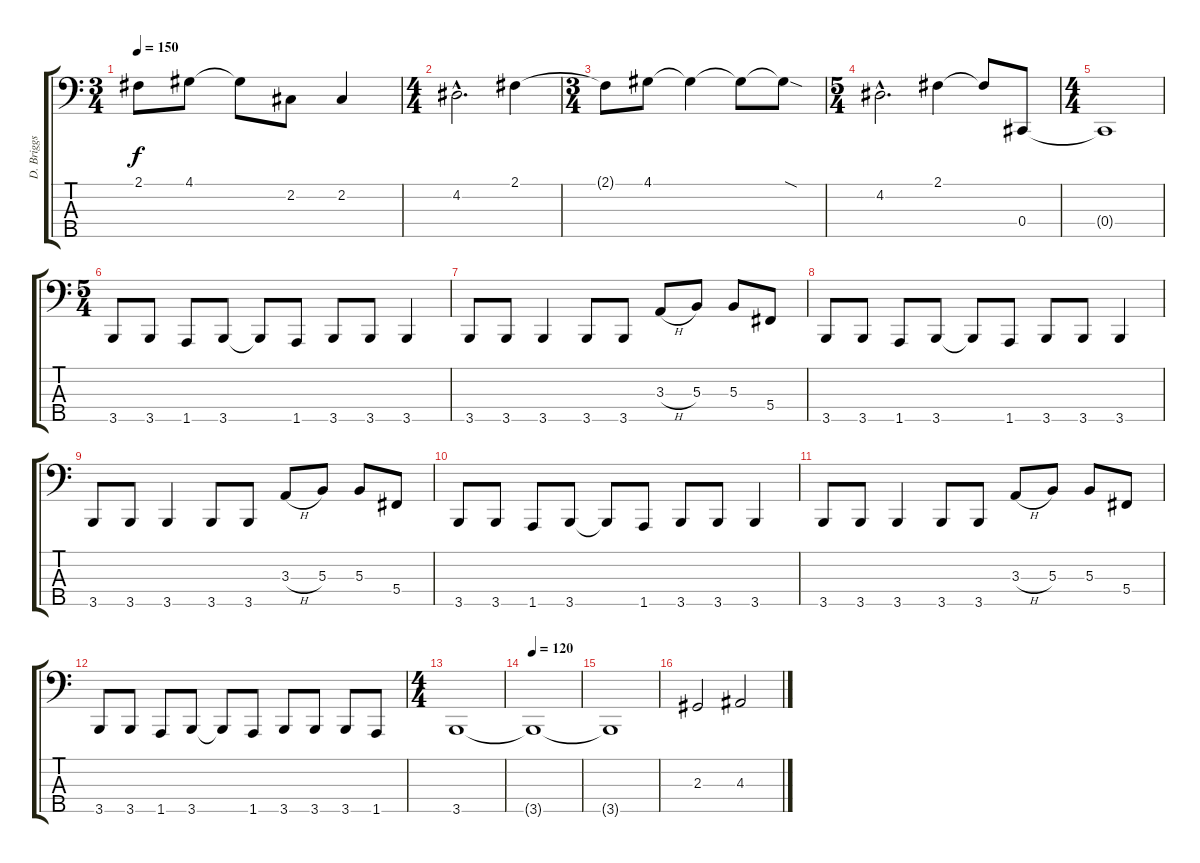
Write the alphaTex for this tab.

\track ("D. Briggs Bass" "D. Briggs ") {instrument electricbassfinger}
\staff {score tabs}
\tuning (E2 B1 Gb1 Db1 Ab0) {hide}
\ts (3 4)
\tempo 150
\clef f4
\ks c
2.1{t}.8{dy f} 4.1.8 4.1{t}.8 2.2.8 2.2.4 |
\ts (4 4)
4.2{hac}.2{d} 2.1.4 |
\ts (3 4)
2.1{t}.8 4.1.8 4.1{t}.4 4.1{t}.8 4.1{sod t}.8 |
\ts (5 4)
4.2{hac}.2{d} 2.1.4 2.1{t}.8 0.4.8 |
\ts (4 4)
0.4{t}.1 |
\ts (5 4)
3.5.8 3.5.8 1.5.8 3.5.8 3.5{t}.8 1.5.8 3.5.8 3.5.8 3.5.4 |
3.5.8 3.5.8 3.5.4 3.5.8 3.5.8 3.3{h}.8 5.3.8 5.3.8 5.4.8 |
3.5.8 3.5.8 1.5.8 3.5.8 3.5{t}.8 1.5.8 3.5.8 3.5.8 3.5.4 |
3.5.8 3.5.8 3.5.4 3.5.8 3.5.8 3.3{h}.8 5.3.8 5.3.8 5.4.8 |
3.5.8 3.5.8 1.5.8 3.5.8 3.5{t}.8 1.5.8 3.5.8 3.5.8 3.5.4 |
3.5.8 3.5.8 3.5.4 3.5.8 3.5.8 3.3{h}.8 5.3.8 5.3.8 5.4.8 |
3.5.8 3.5.8 1.5.8 3.5.8 3.5{t}.8 1.5.8 3.5.8 3.5.8 3.5.8 1.5.8 |
\ts (4 4)
3.5.1 |
\tempo 120
3.5{t}.1 |
3.5{t}.1 |
2.3.2 4.3.2
